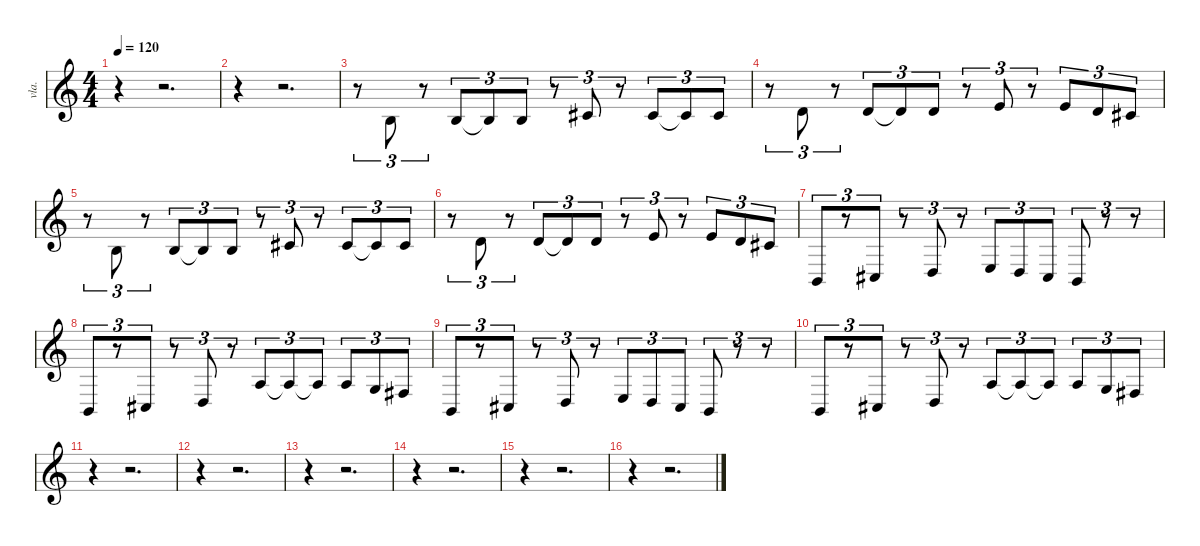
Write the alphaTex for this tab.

\defaultSystemsLayout 4
\hideDynamics
\bracketExtendMode nobrackets
\otherSystemsTrackNameOrientation horizontal
\track ("Viola" "vla.") {instrument viola}
\staff {score}
\tuning (E4 B3 G3 D3 A2 E2)
\ts (4 4)
\tempo 120
\clef g2
\ks c
r.4{dy f beam Down} r.2{d beam Down} |
r.4{beam Down} r.2{d beam Down} |
r.8{tu (3 2) beam Down} 9.4.8{tu (3 2) beam Up} r.8{tu (3 2) beam Up} 9.4.8{tu (3 2) beam Up} 9.4{t}.8{tu (3 2) beam Up} 9.4.8{tu (3 2) beam Up} r.8{tu (3 2) beam Up} 11.4{acc #}.8{tu (3 2) beam Up} r.8{tu (3 2) beam Up} 11.4{acc #}.8{tu (3 2) beam Up} 11.4{t acc #}.8{tu (3 2) beam Up} 11.4{acc #}.8{tu (3 2) beam Up} |
r.8{tu (3 2) beam Down} 12.4.8{tu (3 2) beam Up} r.8{tu (3 2) beam Up} 12.4.8{tu (3 2) beam Up} 12.4{t}.8{tu (3 2) beam Up} 12.4.8{tu (3 2) beam Up} r.8{tu (3 2) beam Up} 14.4.8{tu (3 2) beam Up} r.8{tu (3 2) beam Up} 14.4.8{tu (3 2) beam Up} 12.4.8{tu (3 2) beam Up} 11.4{acc #}.8{tu (3 2) beam Up} |
r.8{tu (3 2) beam Down} 9.4.8{tu (3 2) beam Up} r.8{tu (3 2) beam Up} 9.4.8{tu (3 2) beam Up} 9.4{t}.8{tu (3 2) beam Up} 9.4.8{tu (3 2) beam Up} r.8{tu (3 2) beam Up} 11.4{acc #}.8{tu (3 2) beam Up} r.8{tu (3 2) beam Up} 11.4{acc #}.8{tu (3 2) beam Up} 11.4{t acc #}.8{tu (3 2) beam Up} 11.4{acc #}.8{tu (3 2) beam Up} |
r.8{tu (3 2) beam Down} 12.4.8{tu (3 2) beam Up} r.8{tu (3 2) beam Up} 12.4.8{tu (3 2) beam Up} 12.4{t}.8{tu (3 2) beam Up} 12.4.8{tu (3 2) beam Up} r.8{tu (3 2) beam Up} 14.4.8{tu (3 2) beam Up} r.8{tu (3 2) beam Up} 14.4.8{tu (3 2) beam Up} 12.4.8{tu (3 2) beam Up} 11.4{acc #}.8{tu (3 2) beam Up} |
2.5.8{tu (3 2) beam Up} r.8{tu (3 2) beam Up} 4.5{acc #}.8{tu (3 2) beam Up} r.8{tu (3 2) beam Up} 5.5.8{tu (3 2) beam Up} r.8{tu (3 2) beam Up} 7.5.8{tu (3 2) beam Up} 5.5.8{tu (3 2) beam Up} 4.5{acc #}.8{tu (3 2) beam Up} 2.5.8{tu (3 2) beam Up} r.8{tu (3 2) beam Up} r.8{tu (3 2) beam Up} |
2.5.8{tu (3 2) beam Up} r.8{tu (3 2) beam Up} 4.5{acc #}.8{tu (3 2) beam Up} r.8{tu (3 2) beam Up} 5.5.8{tu (3 2) beam Up} r.8{tu (3 2) beam Up} 12.5.8{tu (3 2) beam Up} 12.5{t}.8{tu (3 2) beam Up} 12.5{t}.8{tu (3 2) beam Up} 12.5.8{tu (3 2) beam Up} 10.5.8{tu (3 2) beam Up} 9.5{acc #}.8{tu (3 2) beam Up} |
2.5.8{tu (3 2) beam Up} r.8{tu (3 2) beam Up} 4.5{acc #}.8{tu (3 2) beam Up} r.8{tu (3 2) beam Up} 5.5.8{tu (3 2) beam Up} r.8{tu (3 2) beam Up} 7.5.8{tu (3 2) beam Up} 5.5.8{tu (3 2) beam Up} 4.5{acc #}.8{tu (3 2) beam Up} 2.5.8{tu (3 2) beam Up} r.8{tu (3 2) beam Up} r.8{tu (3 2) beam Up} |
2.5.8{tu (3 2) beam Up} r.8{tu (3 2) beam Up} 4.5{acc #}.8{tu (3 2) beam Up} r.8{tu (3 2) beam Up} 5.5.8{tu (3 2) beam Up} r.8{tu (3 2) beam Up} 12.5.8{tu (3 2) beam Up} 12.5{t}.8{tu (3 2) beam Up} 12.5{t}.8{tu (3 2) beam Up} 12.5.8{tu (3 2) beam Up} 10.5.8{tu (3 2) beam Up} 9.5{acc #}.8{tu (3 2) beam Up} |
r.4{beam Down} r.2{d beam Down} |
r.4{beam Down} r.2{d beam Down} |
r.4{beam Down} r.2{d beam Down} |
r.4{beam Down} r.2{d beam Down} |
r.4{beam Down} r.2{d beam Down} |
r.4{beam Down} r.2{d beam Down}
